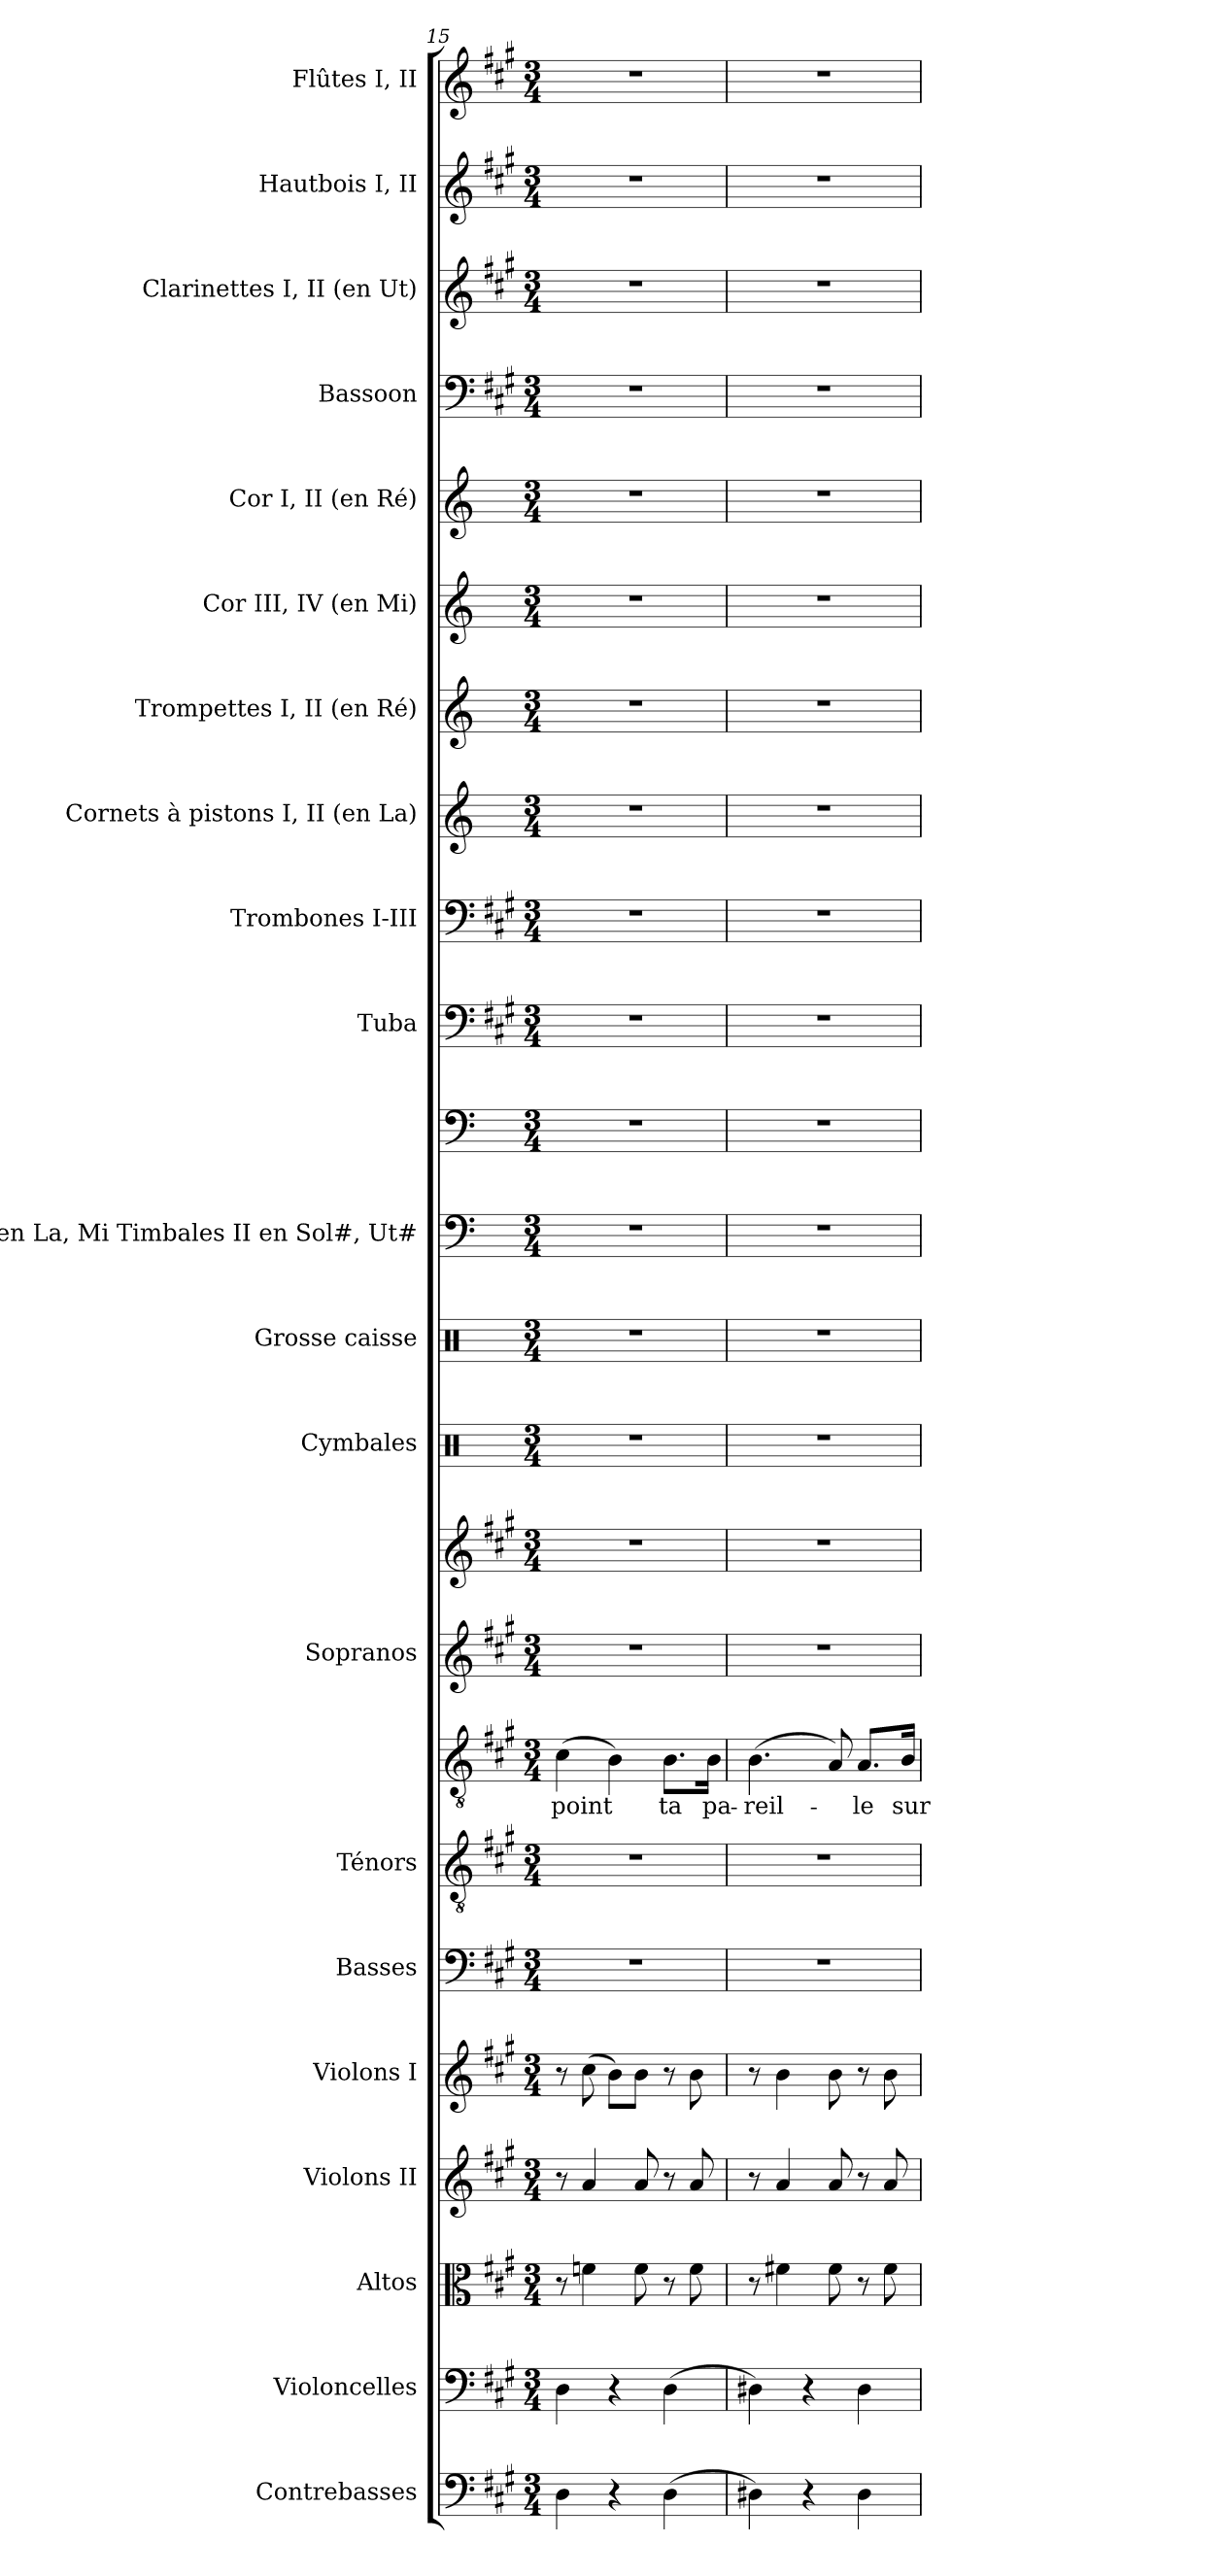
**kern	**kern	**kern	**kern	**kern	**kern	**kern	**kern	**text	**kern	**kern	**kern	**kern	**kern	**kern	**kern	**kern	**kern	**kern	**kern	**kern	**kern	**kern	**kern	**kern
*part21	*part20	*part19	*part18	*part17	*part16	*part15	*part15	*part15	*part14	*part14	*part13	*part12	*part11	*part11	*part10	*part9	*part8	*part7	*part6	*part5	*part4	*part3	*part2	*part1
*staff24	*staff23	*staff22	*staff21	*staff20	*staff19	*staff18	*staff17	*staff17	*staff16	*staff15	*staff14	*staff13	*staff12	*staff11	*staff10	*staff9	*staff8	*staff7	*staff6	*staff5	*staff4	*staff3	*staff2	*staff1
*I"Contrebasses	*I"Violoncelles	*I"Altos	*I"Violons II	*I"Violons I	*I"Basses	*I"Ténors	*	*	*I"Sopranos	*	*I"Cymbales	*I"Grosse caisse	*I"I en La, Mi  Timbales       II en Sol#, Ut#	*	*I"Tuba	*I"Trombones I-III	*I"Cornets à pistons I, II (en La)	*I"Trompettes I, II (en Ré)	*I"Cor III, IV (en Mi)	*I"Cor I, II (en Ré)	*I"Bassoon	*I"Clarinettes I, II (en Ut)	*I"Hautbois I, II	*I"Flûtes I, II
*I'Cb.	*I'Vlles	*I'Altos	*I'Vns II	*I'Vns I	*I'Basses	*I'Tén.	*	*	*I'Sopr.	*	*I'Cym.	*I'G. c.	*I'Timb.	*	*I'Tb.	*I'Trb.	*I'C.à p. (La)	*I'Tr. (Ré)	*I'Cor (Mi)	*I'Cor (Ré)	*	*I'Cl. (Ut)	*I'Hb.	*I'Fl.
!!LO:LB:g=z
*clefF4	*clefF4	*clefC3	*clefG2	*clefG2	*clefF4	*clefGv2	*clefGv2	*	*clefG2	*clefG2	*clefX	*clefX	*clefF4	*clefF4	*clefF4	*clefF4	*clefG2	*clefG2	*clefG2	*clefG2	*clefF4	*clefG2	*clefG2	*clefG2
*ITrd7c12	*	*	*	*	*	*ITrd7c12	*ITrd7c12	*	*	*	*	*	*	*	*	*	*ITrd2c3	*ITrd-1c-2	*ITrd5c8	*ITrd6c10	*	*	*	*
*k[f#c#g#]	*k[f#c#g#]	*k[f#c#g#]	*k[f#c#g#]	*k[f#c#g#]	*k[f#c#g#]	*k[f#c#g#]	*k[f#c#g#]	*	*k[f#c#g#]	*k[f#c#g#]	*k[]	*k[]	*k[]	*k[]	*k[f#c#g#]	*k[f#c#g#]	*k[f#c#g#]	*k[f#c#]	*k[f#c#g#d#]	*k[f#c#]	*k[f#c#g#]	*k[f#c#g#]	*k[f#c#g#]	*k[f#c#g#]
*A:	*A:	*A:	*A:	*A:	*A:	*A:	*A:	*	*A:	*A:	*C:	*C:	*C:	*C:	*A:	*A:	*A:	*D:	*E:	*D:	*A:	*A:	*A:	*A:
*M3/4	*M3/4	*M3/4	*M3/4	*M3/4	*M3/4	*M3/4	*M3/4	*	*M3/4	*M3/4	*M3/4	*M3/4	*M3/4	*M3/4	*M3/4	*M3/4	*M3/4	*M3/4	*M3/4	*M3/4	*M3/4	*M3/4	*M3/4	*M3/4
=15	=15	=15	=15	=15	=15	=15	=15	=15	=15	=15	=15	=15	=15	=15	=15	=15	=15	=15	=15	=15	=15	=15	=15	=15
!	!	!	!	!	!LO:N:vis=1	!LO:N:vis=1	!	!	!	!	!	!	!	!	!	!	!	!	!	!	!	!	!	!
!	!	!	!	!	!	!	!	!LO:LY:b:color=#000000	!LO:N:vis=1	!LO:N:vis=1	!LO:N:vis=1	!LO:N:vis=1	!LO:N:vis=1	!LO:N:vis=1	!LO:N:vis=1	!LO:N:vis=1	!LO:N:vis=1	!LO:N:vis=1	!LO:N:vis=1	!LO:N:vis=1	!LO:N:vis=1	!LO:N:vis=1	!LO:N:vis=1	!LO:N:vis=1
4DDi\	4Di\	8r	8r	8r	2.r	2.r	(4C#i\	point	2.r	2.r	2.r	2.r	2.r	2.r	2.r	2.r	2.r	2.r	2.r	2.r	2.r	2.r	2.r	2.r
.	.	4fni\	4ai/	(8cc#i\	.	.	.	.	.	.	.	.	.	.	.	.	.	.	.	.	.	.	.	.
4r	4r	.	.	8bi\L)	.	.	4BBi\)	.	.	.	.	.	.	.	.	.	.	.	.	.	.	.	.	.
.	.	8fi\	8ai/	8bi\J	.	.	.	.	.	.	.	.	.	.	.	.	.	.	.	.	.	.	.	.
!	!	!	!	!	!	!	!	!LO:LY:b:color=#000000	!	!	!	!	!	!	!	!	!	!	!	!	!	!	!	!
(4DDi\	(4Di\	8r	8r	8r	.	.	8.BBi\L	ta	.	.	.	.	.	.	.	.	.	.	.	.	.	.	.	.
.	.	8fi\	8ai/	8bi\	.	.	.	.	.	.	.	.	.	.	.	.	.	.	.	.	.	.	.	.
!	!	!	!	!	!	!	!	!LO:LY:b:color=#000000	!	!	!	!	!	!	!	!	!	!	!	!	!	!	!	!
.	.	.	.	.	.	.	16BBi\Jk	pa-	.	.	.	.	.	.	.	.	.	.	.	.	.	.	.	.
=16	=16	=16	=16	=16	=16	=16	=16	=16	=16	=16	=16	=16	=16	=16	=16	=16	=16	=16	=16	=16	=16	=16	=16	=16
!	!	!	!	!	!LO:N:vis=1	!LO:N:vis=1	!	!	!	!	!	!	!	!	!	!	!	!	!	!	!	!	!	!
!	!	!	!	!	!	!	!	!LO:LY:b:color=#000000	!LO:N:vis=1	!LO:N:vis=1	!LO:N:vis=1	!LO:N:vis=1	!LO:N:vis=1	!LO:N:vis=1	!LO:N:vis=1	!LO:N:vis=1	!LO:N:vis=1	!LO:N:vis=1	!LO:N:vis=1	!LO:N:vis=1	!LO:N:vis=1	!LO:N:vis=1	!LO:N:vis=1	!LO:N:vis=1
4DD#Xi\)	4D#Xi\)	8r	8r	8r	2.r	2.r	(4.BBi\	-reil-	2.r	2.r	2.r	2.r	2.r	2.r	2.r	2.r	2.r	2.r	2.r	2.r	2.r	2.r	2.r	2.r
.	.	4f#Xi\	4ai/	4bi\	.	.	.	.	.	.	.	.	.	.	.	.	.	.	.	.	.	.	.	.
4r	4r	.	.	.	.	.	.	.	.	.	.	.	.	.	.	.	.	.	.	.	.	.	.	.
.	.	8f#i\	8ai/	8bi\	.	.	8AAi/)	.	.	.	.	.	.	.	.	.	.	.	.	.	.	.	.	.
!	!	!	!	!	!	!	!	!LO:LY:b:color=#000000	!	!	!	!	!	!	!	!	!	!	!	!	!	!	!	!
4DD#i\	4D#i\	8r	8r	8r	.	.	8.AAi/L	-le	.	.	.	.	.	.	.	.	.	.	.	.	.	.	.	.
.	.	8f#i\	8ai/	8bi\	.	.	.	.	.	.	.	.	.	.	.	.	.	.	.	.	.	.	.	.
!	!	!	!	!	!	!	!	!LO:LY:b:color=#000000	!	!	!	!	!	!	!	!	!	!	!	!	!	!	!	!
.	.	.	.	.	.	.	16BBi/Jk	sur	.	.	.	.	.	.	.	.	.	.	.	.	.	.	.	.
=	=	=	=	=	=	=	=	=	=	=	=	=	=	=	=	=	=	=	=	=	=	=	=	=
*-	*-	*-	*-	*-	*-	*-	*-	*-	*-	*-	*-	*-	*-	*-	*-	*-	*-	*-	*-	*-	*-	*-	*-	*-
